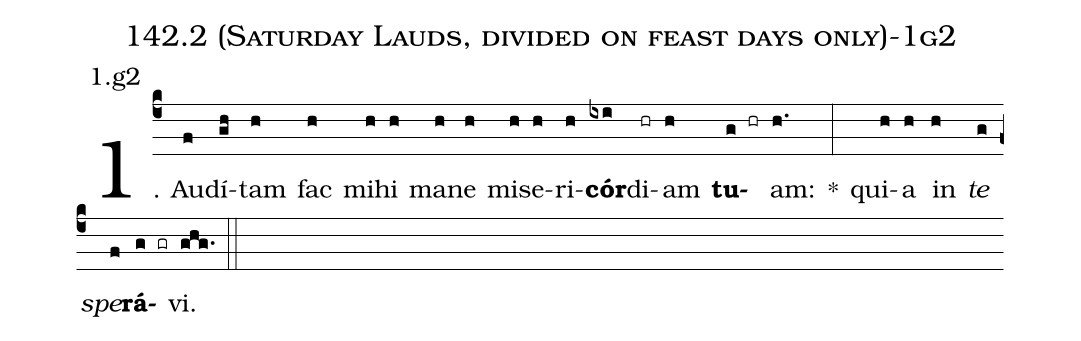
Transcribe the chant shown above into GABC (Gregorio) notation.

name: 142.2 (Saturday Lauds, divided on feast days only)-1g2;
annotation: 1.g2;
%%
(c4)1. Au(f)dí(gh)tam(h) fac(h) mi(h)hi(h) ma(h)ne(h) mi(h)se(h)ri(h)<b>cór</b>(ixi)di(hr)am(h) <b>tu</b>(g hr)am:(h.) *(:) qui(h)a(h) in(h) <i>te</i>(g) <i>spe</i>(f)<b>rá</b>(g gr)vi.(ghg.) (::)
